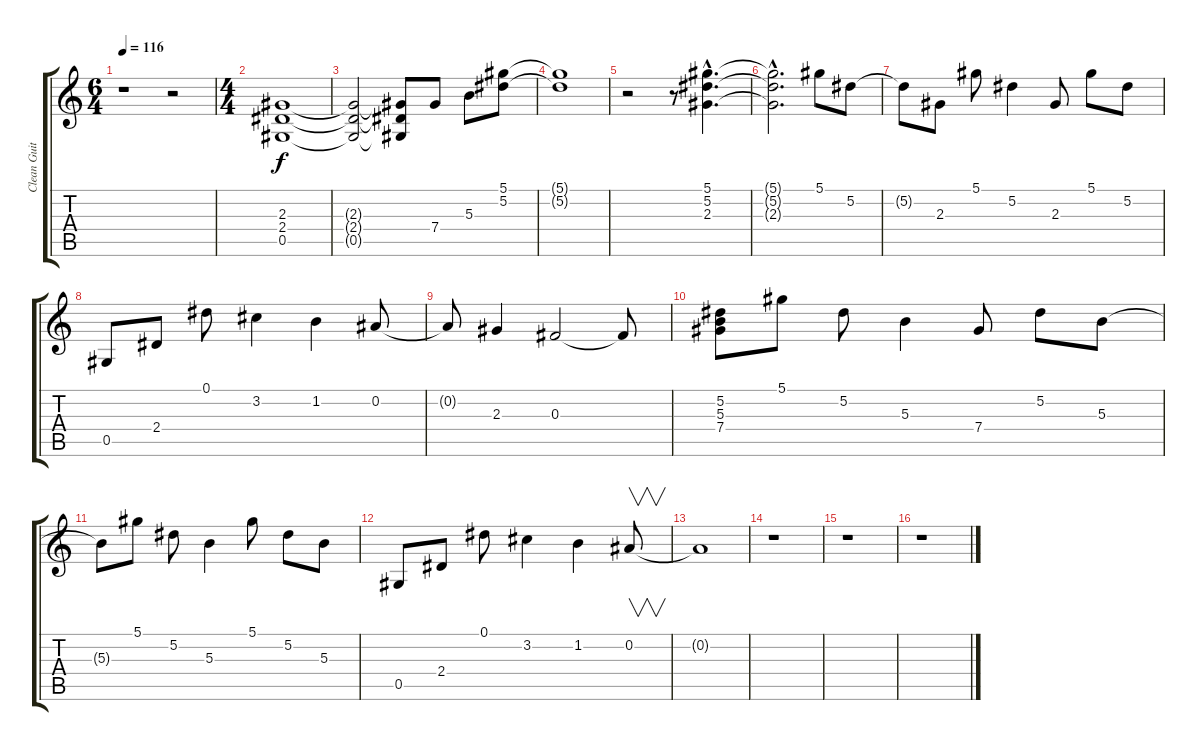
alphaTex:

\track ("Clean Guitar 2" "Clean Guit") {instrument acousticguitarsteel}
\staff {score tabs}
\tuning (Eb4 Bb3 Gb3 Db3 Ab2 Eb2) {hide}
\ts (6 4)
\tempo 116
\clef g2
\ks c
r.1{dy f} r.2 |
\ts (4 4)
(2.3 2.4 0.5).1 |
(2.3{t} 2.4{t} 0.5{t}).2 (2.3{t} 2.4{t} 0.5{t}).8 7.4.8 5.3.8 (5.1 5.2).8 |
(5.1{t} 5.2{t}).1 |
r.2 r.8 (5.1{hac} 5.2{hac} 2.3{hac}).4{d} |
(5.1{hac t} 5.2{hac t} 2.3{hac t}).2{d} 5.1.8 5.2.8 |
5.2{t}.8 2.3.8 5.1.8 5.2.4 2.3.8 5.1.8 5.2.8 |
0.5.8 2.4.8 0.1.8 3.2.4 1.2.4 0.2.8 |
0.2{t}.8 2.3.4 0.3.2 0.3{t}.8 |
(5.2 5.3 7.4).8 5.1.8 5.2.8 5.3.4 7.4.8 5.2.8 5.3.8 |
5.3{t}.8 5.1.8 5.2.8 5.3.4 5.1.8 5.2.8 5.3.8 |
0.5.8 2.4.8 0.1.8 3.2.4 1.2.4 0.2.8{v} |
0.2{t}.1 |
r.1 |
r.1 |
r.1
